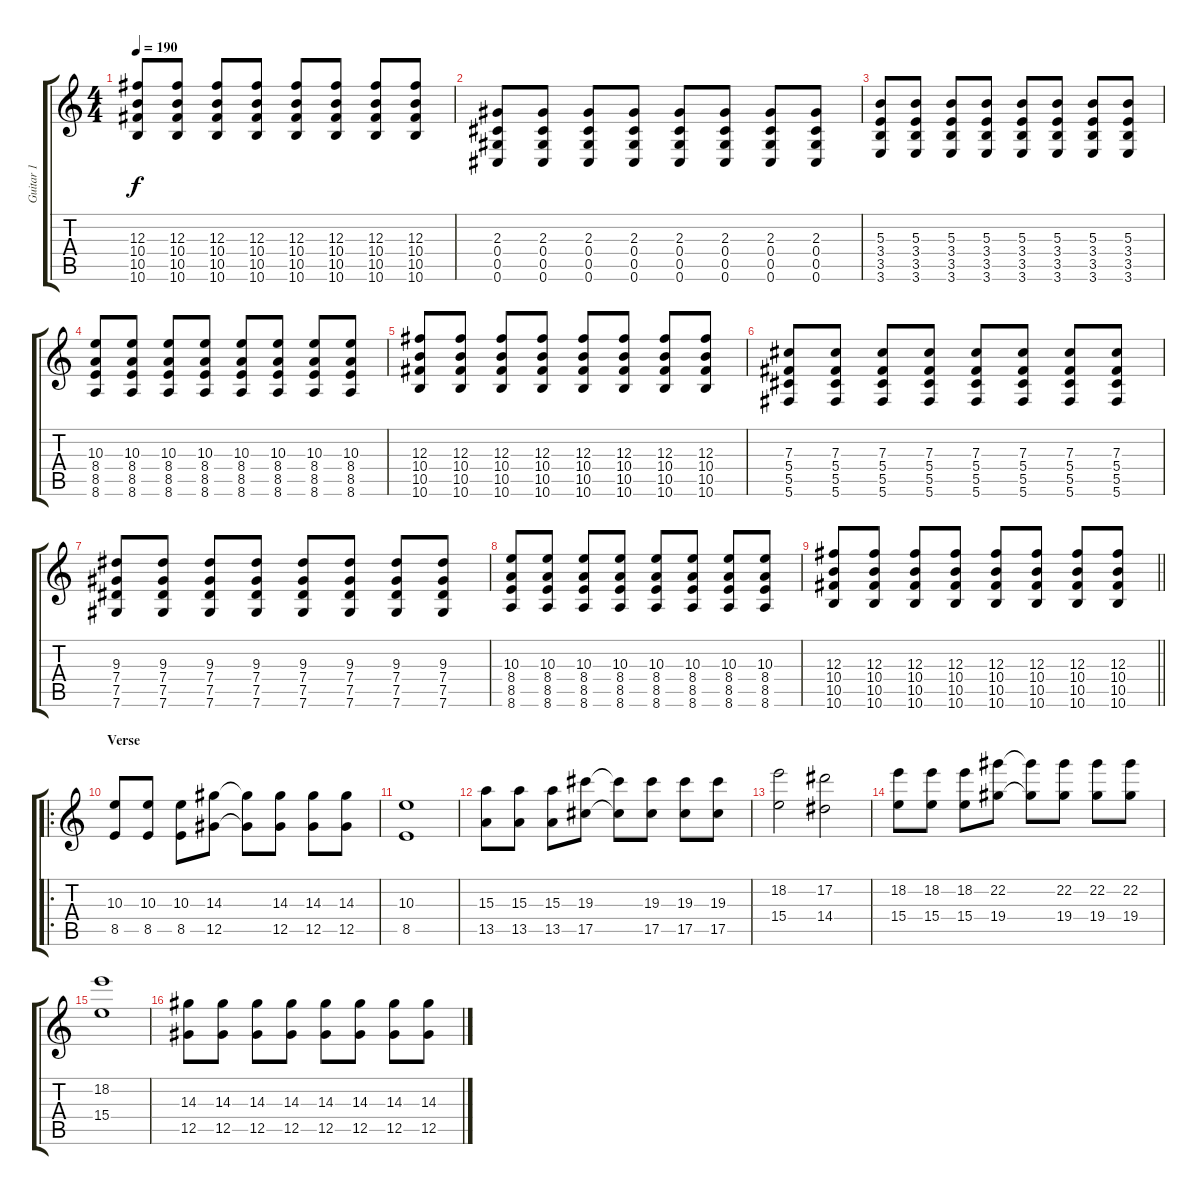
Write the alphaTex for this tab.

\track ("Guitar 1" "Guitar 1") {instrument distortionguitar}
\staff {score tabs}
\tuning (Eb4 Bb3 Gb3 Db3 Ab2 Db2) {hide}
\ts (4 4)
\tempo 190
\clef g2
\ks c
(12.3 10.4 10.5 10.6).8{dy f} (12.3 10.4 10.5 10.6).8 (12.3 10.4 10.5 10.6).8 (12.3 10.4 10.5 10.6).8 (12.3 10.4 10.5 10.6).8 (12.3 10.4 10.5 10.6).8 (12.3 10.4 10.5 10.6).8 (12.3 10.4 10.5 10.6).8 |
(2.3 0.4 0.5 0.6).8 (2.3 0.4 0.5 0.6).8 (2.3 0.4 0.5 0.6).8 (2.3 0.4 0.5 0.6).8 (2.3 0.4 0.5 0.6).8 (2.3 0.4 0.5 0.6).8 (2.3 0.4 0.5 0.6).8 (2.3 0.4 0.5 0.6).8 |
(5.3 3.4 3.5 3.6).8 (5.3 3.4 3.5 3.6).8 (5.3 3.4 3.5 3.6).8 (5.3 3.4 3.5 3.6).8 (5.3 3.4 3.5 3.6).8 (5.3 3.4 3.5 3.6).8 (5.3 3.4 3.5 3.6).8 (5.3 3.4 3.5 3.6).8 |
(10.3 8.4 8.5 8.6).8 (10.3 8.4 8.5 8.6).8 (10.3 8.4 8.5 8.6).8 (10.3 8.4 8.5 8.6).8 (10.3 8.4 8.5 8.6).8 (10.3 8.4 8.5 8.6).8 (10.3 8.4 8.5 8.6).8 (10.3 8.4 8.5 8.6).8 |
(12.3 10.4 10.5 10.6).8 (12.3 10.4 10.5 10.6).8 (12.3 10.4 10.5 10.6).8 (12.3 10.4 10.5 10.6).8 (12.3 10.4 10.5 10.6).8 (12.3 10.4 10.5 10.6).8 (12.3 10.4 10.5 10.6).8 (12.3 10.4 10.5 10.6).8 |
(7.3 5.4 5.5 5.6).8 (7.3 5.4 5.5 5.6).8 (7.3 5.4 5.5 5.6).8 (7.3 5.4 5.5 5.6).8 (7.3 5.4 5.5 5.6).8 (7.3 5.4 5.5 5.6).8 (7.3 5.4 5.5 5.6).8 (7.3 5.4 5.5 5.6).8 |
(9.3 7.4 7.5 7.6).8 (9.3 7.4 7.5 7.6).8 (9.3 7.4 7.5 7.6).8 (9.3 7.4 7.5 7.6).8 (9.3 7.4 7.5 7.6).8 (9.3 7.4 7.5 7.6).8 (9.3 7.4 7.5 7.6).8 (9.3 7.4 7.5 7.6).8 |
(10.3 8.4 8.5 8.6).8 (10.3 8.4 8.5 8.6).8 (10.3 8.4 8.5 8.6).8 (10.3 8.4 8.5 8.6).8 (10.3 8.4 8.5 8.6).8 (10.3 8.4 8.5 8.6).8 (10.3 8.4 8.5 8.6).8 (10.3 8.4 8.5 8.6).8 |
\barLineRight lightlight
(12.3 10.4 10.5 10.6).8 (12.3 10.4 10.5 10.6).8 (12.3 10.4 10.5 10.6).8 (12.3 10.4 10.5 10.6).8 (12.3 10.4 10.5 10.6).8 (12.3 10.4 10.5 10.6).8 (12.3 10.4 10.5 10.6).8 (12.3 10.4 10.5 10.6).8 |
\ro
\section ("" "Verse")
(10.3 8.5).8 (10.3 8.5).8 (10.3 8.5).8 (14.3 12.5).8 (14.3{t} 12.5{t}).8 (14.3 12.5).8 (14.3 12.5).8 (14.3 12.5).8 |
(10.3 8.5).1 |
(15.3 13.5).8 (15.3 13.5).8 (15.3 13.5).8 (19.3 17.5).8 (19.3{t} 17.5{t}).8 (19.3 17.5).8 (19.3 17.5).8 (19.3 17.5).8 |
(18.2 15.4).2 (17.2 14.4).2 |
(18.2 15.4).8 (18.2 15.4).8 (18.2 15.4).8 (22.2 19.4).8 (22.2{t} 19.4{t}).8 (22.2 19.4).8 (22.2 19.4).8 (22.2 19.4).8 |
(18.2 15.4).1 |
(14.3 12.5).8 (14.3 12.5).8 (14.3 12.5).8 (14.3 12.5).8 (14.3 12.5).8 (14.3 12.5).8 (14.3 12.5).8 (14.3 12.5).8
